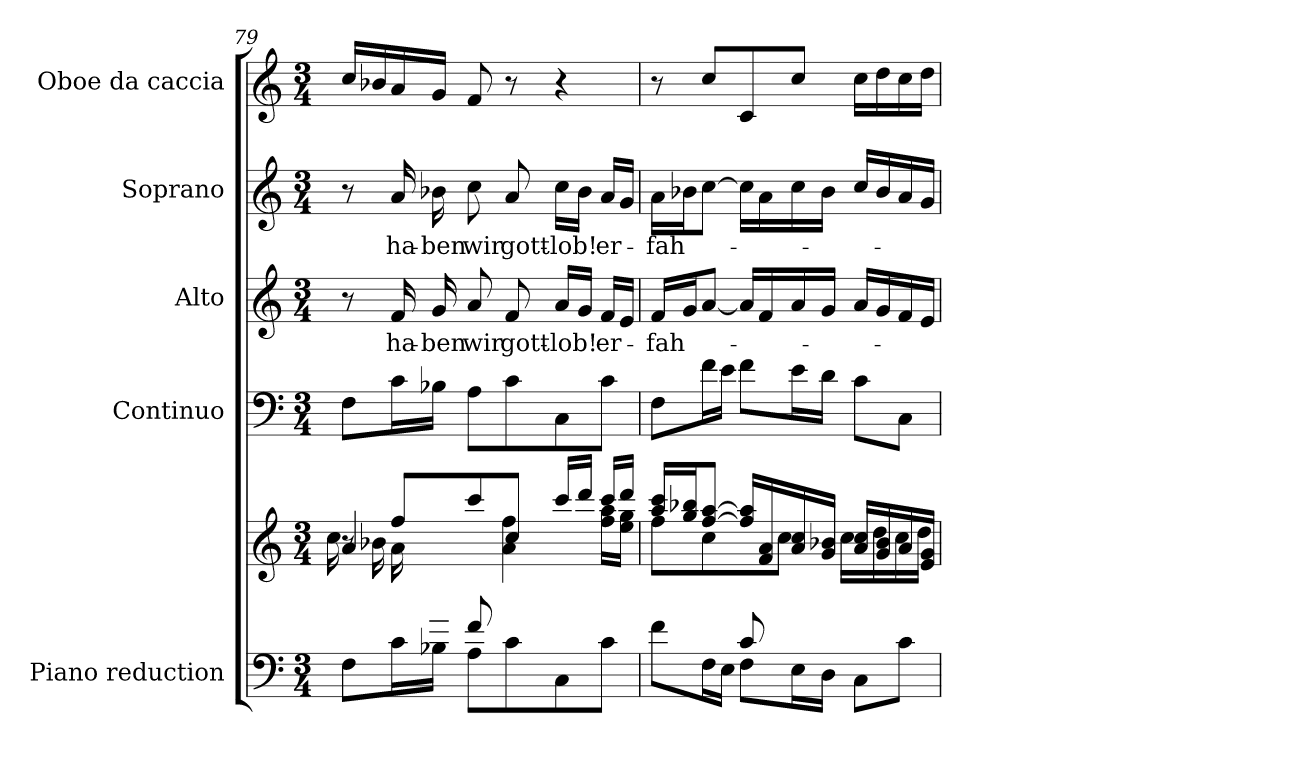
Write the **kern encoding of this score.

**kern	**kern	**kern	**kern	**text	**kern	**text	**kern
*part5	*part5	*part4	*part3	*part3	*part2	*part2	*part1
*staff6	*staff5	*staff4	*staff3	*staff3	*staff2	*staff2	*staff1
*I"Piano reduction	*	*I"Continuo	*I"Alto	*	*I"Soprano	*	*I"Oboe da caccia
*I'Pno	*	*	*	*	*	*	*I'Ob
!!LO:LB:g=z
*clefF4	*clefG2	*clefF4	*clefG2	*	*clefG2	*	*clefG2
*k[]	*k[]	*k[]	*k[]	*	*k[]	*	*k[]
*M3/4	*M3/4	*M3/4	*M3/4	*	*M3/4	*	*M3/4
=79	=79	=79	=79	=79	=79	=79	=79
*^	*^	*	*	*	*	*	*
*	*	*	*^	*	*	*	*	*	*
8.ryy	8F\L	8r	4a/	16cc\LL	8F\L	8r	.	8r	.	16cc/LL
.	.	.	.	16b-X\	.	.	.	.	.	16b-X/
!	!	!	!	!	!	!	!LO:LY:b	!	!LO:LY:b	!
.	16c\L	8ff/L	.	16a\	16c\L	16f/	ha-	16a/	ha-	16a/
!	!	!	!	!	!	!	!LO:LY:b	!	!LO:LY:b	!
16g/JJ	16B-X\JJ	.	.	2ryy	16B-X\JJ	16g/	-ben	16b-X\	-ben	16g/JJ
!	!	!	!	!	!	!	!LO:LY:b	!	!LO:LY:b	!
8f/	8A\L	8ccc/	8ryy	.	8A\L	8a/	wir	8cc\	wir	8f/
!	!	!	!	!	!	!	!LO:LY:b	!	!LO:LY:b	!
8ryy	8c\	8cc/J	4a\ 4ff\	.	8c\	8f/	gott-	8a/	gott-	8r
!	!	!	!	!	!	!	!LO:LY:b	!	!LO:LY:b	!
4ryy	8C\	16ccc/LL	.	.	8C\	16a/LL	-lob!	16cc\LL	-lob!	4r
.	.	16ddd/JJ	.	.	.	16g/JJ	.	16b-\JJ	.	.
!	!	!	!	!	!	!	!LO:LY:b	!	!LO:LY:b	!
.	8c\J	16ccc/LL	16ff\ 16aa\LL	.	8c\J	16f/LL	er-	16a/LL	er-	.
.	.	16ddd/JJ	16ee\ 16gg\JJ	16ryy	.	16e/JJ	.	16g/JJ	.	.
=80	=80	=80	=80	=80	=80	=80	=80	=80	=80	=80
!	!	!	!	!	!	!	!LO:LY:b	!	!LO:LY:b	!
*	*	*	*v	*v	*	*	*	*	*	*
4ryy	8f\L	16aa/ 16ccc/LL	8ff\L	8F\L	16f/LL	-fah-	16a\LL	-fah-	8r
.	.	16gg/ 16bb-X/J	.	.	16g/J	.	16b-X\J	.	.
.	16F\L	[8ff/ [8aa/J	8cc\	16f\L	[8a/J	.	[8cc\J	.	8cc/L
.	16E\JJ	.	.	16e\JJ	.	.	.	.	.
8c/	8F\L	16ff/] 16aa/]LL	8ryy	8f\L	16a/LL]	.	16cc\LL]	.	8c/
.	.	16f/ 16a/	.	.	16f/	.	16a\	.	.
4.ryy	16E\L	16a/ 16cc/	8cc\J	16e\L	16a/	.	16cc\	.	8cc/J
.	16D\JJ	16g/ 16b-X/JJ	.	16d\JJ	16g/JJ	.	16b-\JJ	.	.
.	8C\L	16a/ 16cc/LL	16cc\LL	8c\L	16a/LL	.	16cc/LL	.	16cc\LL
.	.	16g/ 16b-/	16dd\	.	16g/	.	16b-/	.	16dd\
.	8c\J	16a/	16cc\	8C\J	16f/	.	16a/	.	16cc\
.	.	16e/ 16g/JJ	16dd\JJ	.	16e/JJ	.	16g/JJ	.	16dd\JJ
*v	*v	*	*	*	*	*	*	*	*
*	*v	*v	*	*	*	*	*	*
=	=	=	=	=	=	=	=
*-	*-	*-	*-	*-	*-	*-	*-
